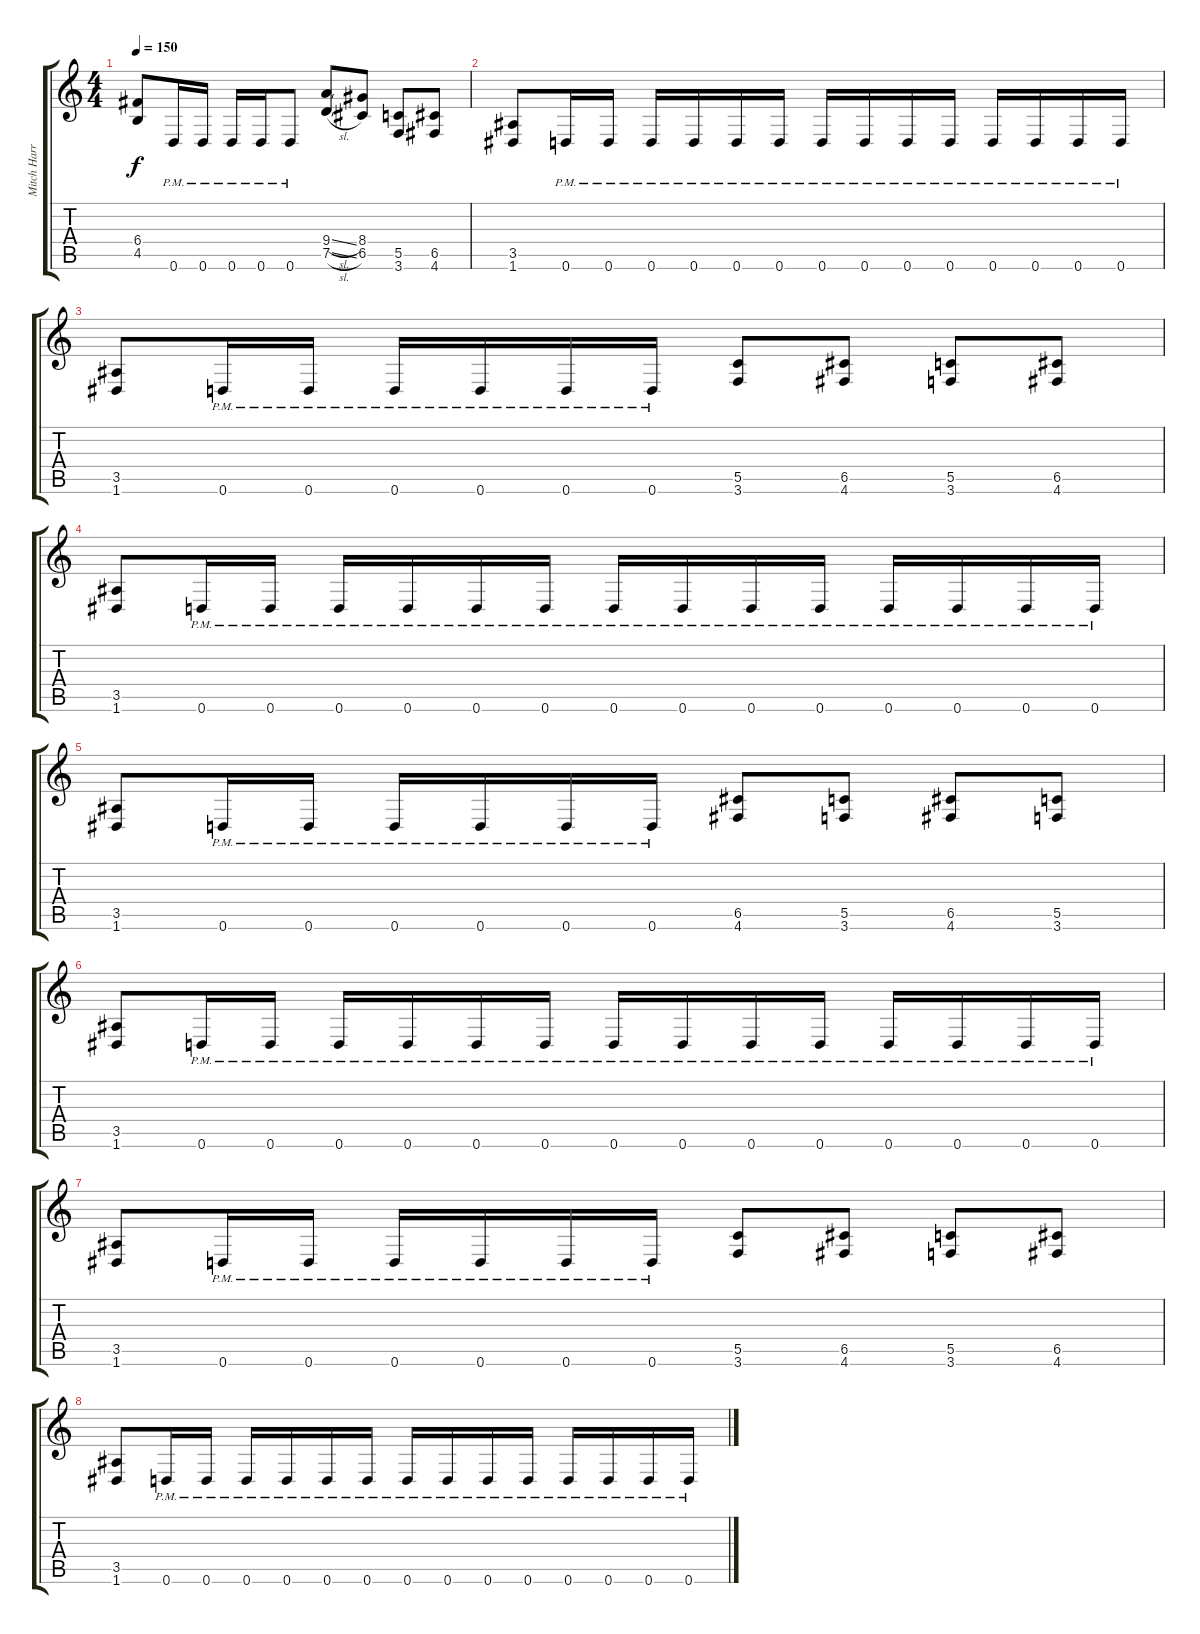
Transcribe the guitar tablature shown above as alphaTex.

\track ("Mitch Harris" "Mitch Harr") {instrument distortionguitar}
\staff {score tabs}
\tuning (D4 A3 F3 C3 G2 D2) {hide}
\ts (4 4)
\tempo 150
\clef g2
\ks c
(6.4 4.5).8{dy f} 0.6{pm}.16 0.6{pm}.16 0.6{pm}.16 0.6{pm}.16 0.6{pm}.8 (9.4{sl} 7.5{sl}).8 (8.4 6.5).8 (5.5 3.6).8 (6.5 4.6).8 |
(3.5 1.6).8 0.6{pm}.16 0.6{pm}.16 0.6{pm}.16 0.6{pm}.16 0.6{pm}.16 0.6{pm}.16 0.6{pm}.16 0.6{pm}.16 0.6{pm}.16 0.6{pm}.16 0.6{pm}.16 0.6{pm}.16 0.6{pm}.16 0.6{pm}.16 |
(3.5 1.6).8 0.6{pm}.16 0.6{pm}.16 0.6{pm}.16 0.6{pm}.16 0.6{pm}.16 0.6{pm}.16 (5.5 3.6).8 (6.5 4.6).8 (5.5 3.6).8 (6.5 4.6).8 |
(3.5 1.6).8 0.6{pm}.16 0.6{pm}.16 0.6{pm}.16 0.6{pm}.16 0.6{pm}.16 0.6{pm}.16 0.6{pm}.16 0.6{pm}.16 0.6{pm}.16 0.6{pm}.16 0.6{pm}.16 0.6{pm}.16 0.6{pm}.16 0.6{pm}.16 |
(3.5 1.6).8 0.6{pm}.16 0.6{pm}.16 0.6{pm}.16 0.6{pm}.16 0.6{pm}.16 0.6{pm}.16 (6.5 4.6).8 (5.5 3.6).8 (6.5 4.6).8 (5.5 3.6).8 |
(3.5 1.6).8 0.6{pm}.16 0.6{pm}.16 0.6{pm}.16 0.6{pm}.16 0.6{pm}.16 0.6{pm}.16 0.6{pm}.16 0.6{pm}.16 0.6{pm}.16 0.6{pm}.16 0.6{pm}.16 0.6{pm}.16 0.6{pm}.16 0.6{pm}.16 |
(3.5 1.6).8 0.6{pm}.16 0.6{pm}.16 0.6{pm}.16 0.6{pm}.16 0.6{pm}.16 0.6{pm}.16 (5.5 3.6).8 (6.5 4.6).8 (5.5 3.6).8 (6.5 4.6).8 |
(3.5 1.6).8 0.6{pm}.16 0.6{pm}.16 0.6{pm}.16 0.6{pm}.16 0.6{pm}.16 0.6{pm}.16 0.6{pm}.16 0.6{pm}.16 0.6{pm}.16 0.6{pm}.16 0.6{pm}.16 0.6{pm}.16 0.6{pm}.16 0.6{pm}.16
